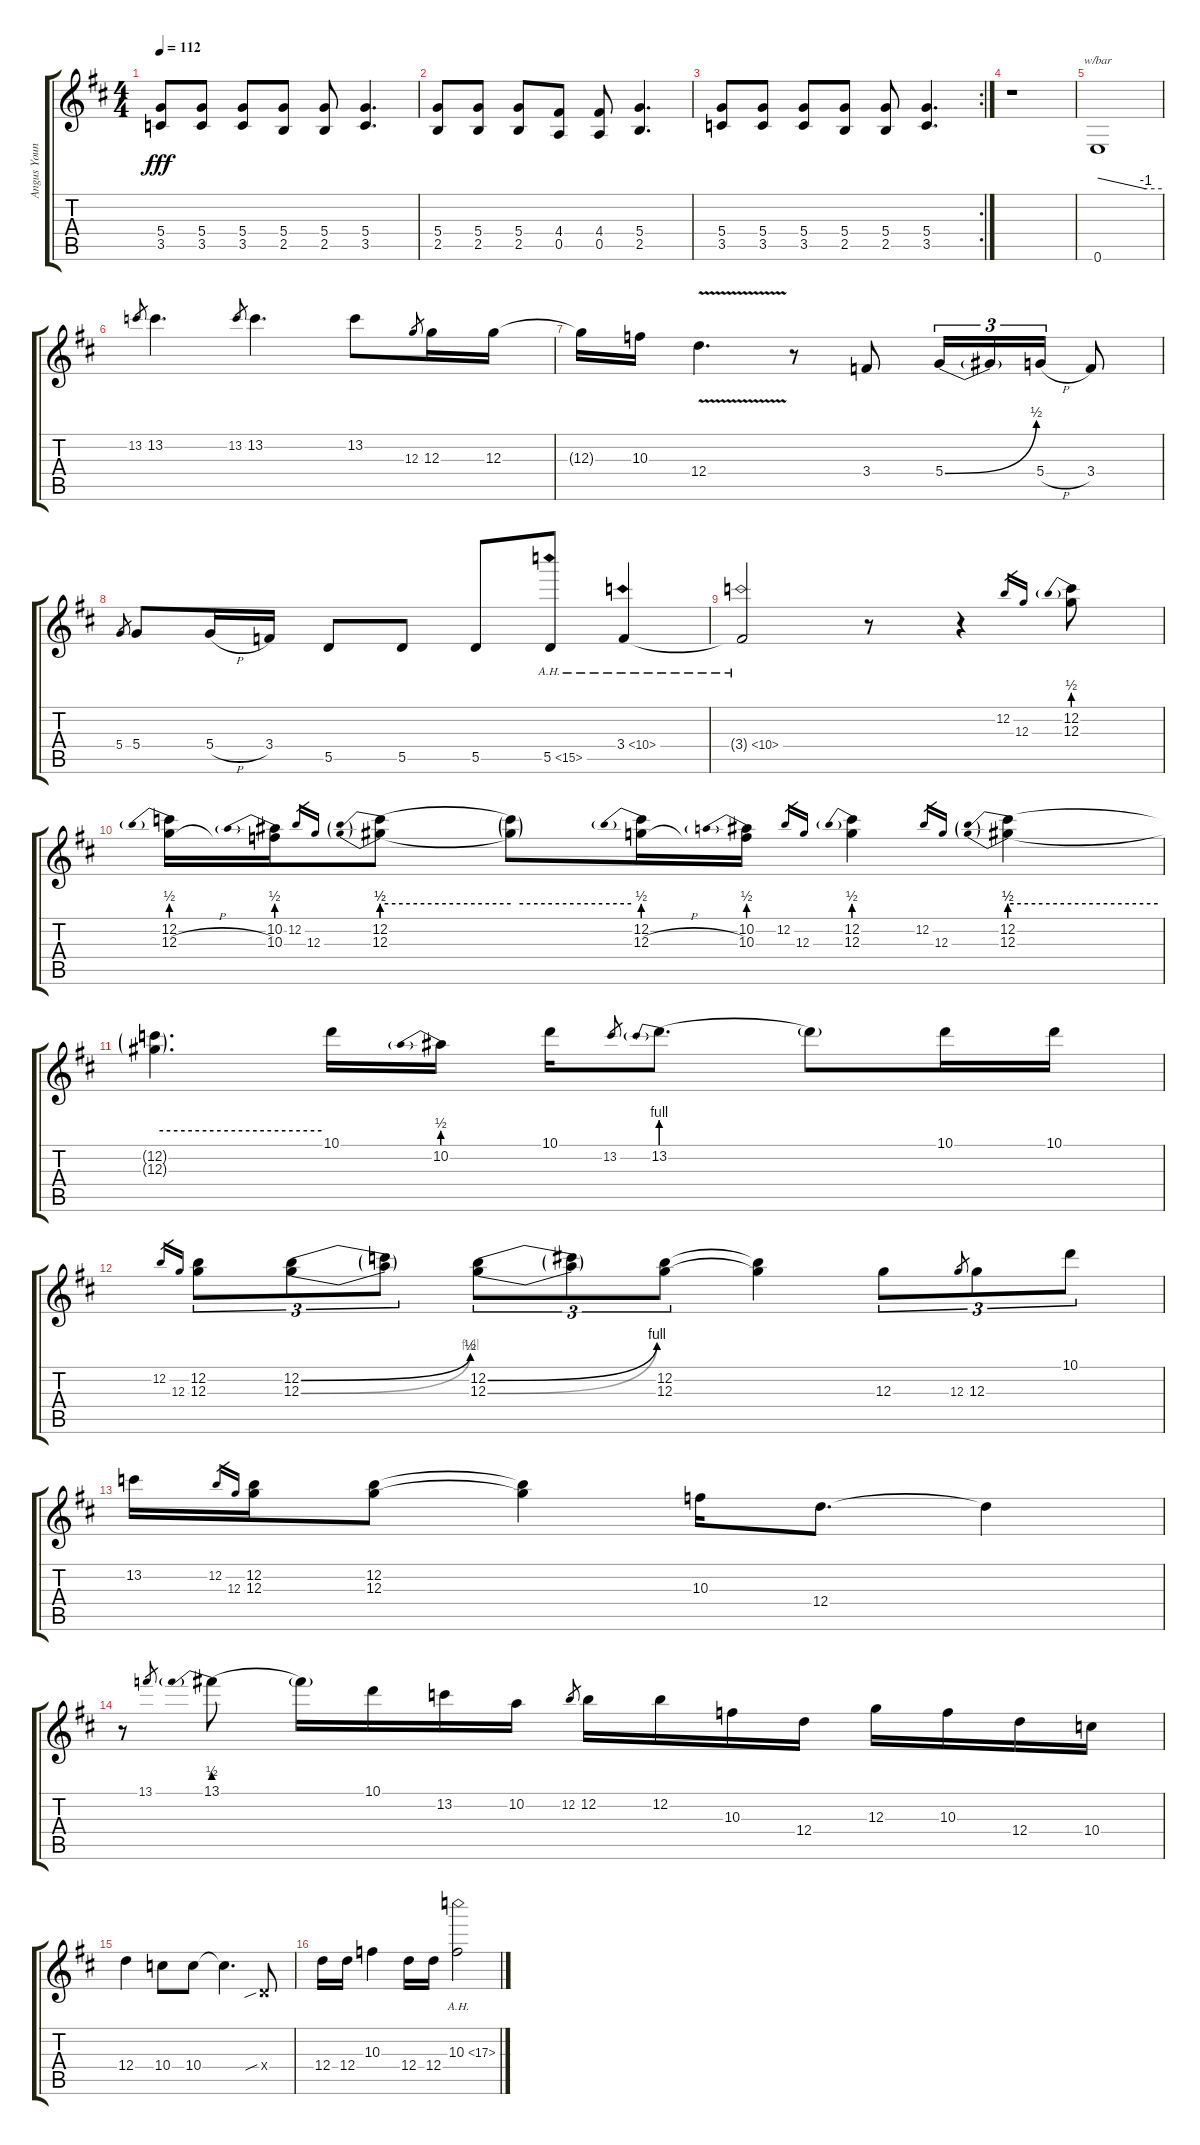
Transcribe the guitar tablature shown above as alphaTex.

\track ("Angus Young" "Angus Youn") {instrument distortionguitar}
\staff {score tabs}
\tuning (E4 B3 G3 D3 A2 E2) {hide}
\ts (4 4)
\tempo 112
\clef g2
\ks d
(5.4 3.5).8{dy fff} (5.4 3.5).8 (5.4 3.5).8 (5.4 2.5).8 (5.4 2.5).8 (5.4 3.5).4{d} |
(5.4 2.5).8 (5.4 2.5).8 (5.4 2.5).8 (4.4 0.5).8 (4.4 0.5).8 (5.4 2.5).4{d} |
\rc 2
(5.4 3.5).8 (5.4 3.5).8 (5.4 3.5).8 (5.4 2.5).8 (5.4 2.5).8 (5.4 3.5).4{d} |
r.1 |
0.6.1{tbe (custom default 0 0 45 -4 60 -4)} |
13.2.8{gr} 13.2.4{d} 13.2.8{gr} 13.2.4{d} 13.2.8 12.3.8{gr} 12.3.16 12.3.16 |
12.3{t}.16 10.3.16 12.4{v}.4{d} r.8 3.4.8 5.4{be (bend 0 0 60 2)}.16{tu (3 2)} 5.4{t}.16{tu (3 2)} 5.4{h}.16{tu (3 2)} 3.4.8 |
5.4.8{gr} 5.4.8 5.4{h}.16 3.4.16 5.5.8 5.5.8 5.5.8 5.5{ah 10}.8 3.4{ah 7}.4 |
3.4{ah 7 t}.2 r.8 r.4 12.2.16{gr} 12.3.16{gr} (12.2{be (prebend 0 2 60 2)} 12.3).8 |
(12.2{be (prebend 0 2 60 2)} 12.3{h}).16 (10.2{be (prebend 0 2 60 2)} 10.3).16 12.2.16{gr} 12.3.16{gr} (12.2{be (prebend 0 2 60 2)} 12.3{be (prebend 0 2 60 2)}).8 (12.2{be (hold 0 2 60 2) t} 12.3{t}).8 (12.2{be (prebend 0 2 60 2)} 12.3{h}).16 (10.2{be (prebend 0 2 60 2)} 10.3).16 12.2.16{gr} 12.3.16{gr} (12.2{be (prebend 0 2 60 2)} 12.3).4 12.2.16{gr} 12.3.16{gr} (12.2{be (prebend 0 2 60 2)} 12.3{be (prebend 0 2 60 2)}).4 |
(12.2{be (hold 0 2 60 2) t} 12.3{t}).4{d} 10.1.16 10.2{be (prebend 0 2 60 2)}.16 10.1.16 13.2.8{gr} 13.2{be (prebend 0 4 60 4)}.8{d} 13.2{t}.8 10.1.16 10.1.16 |
12.2.16{gr} 12.3.16{gr} (12.2 12.3).8{tu (3 2)} (12.2{be (bend 0 0 60 2)} 12.3{be (bend 0 0 60 4)}).8{tu (3 2)} (12.2{t} 12.3{t}).8{tu (3 2)} (12.2{be (bend 0 0 60 4)} 12.3{be (bend 0 0 60 4)}).8{tu (3 2)} (12.2{t} 12.3{t}).8{tu (3 2)} (12.2 12.3).8{tu (3 2)} (12.2{t} 12.3{t}).4 12.3.8{tu (3 2)} 12.3.8{gr} 12.3.8{tu (3 2)} 10.1.8{tu (3 2)} |
13.2.16 12.2.16{gr} 12.3.16{gr} (12.2 12.3).16 (12.2 12.3).8 (12.2{t} 12.3{t}).4 10.3.16 12.4.8{d} 12.4{t}.4 |
r.8 13.1.8{gr} 13.1{be (prebend 0 2 60 2)}.8 13.1{t}.16 10.1.16 13.2.16 10.2.16 12.2.8{gr} 12.2.16 12.2.16 10.3.16 12.4.16 12.3.16 10.3.16 12.4.16 10.4.16 |
12.4.4 10.4.8 10.4.8 10.4{t}.4{d} 0.4{sib x}.8 |
12.4.16 12.4.16 10.3.4 12.4.16 12.4.16 10.3{ah 7}.2
